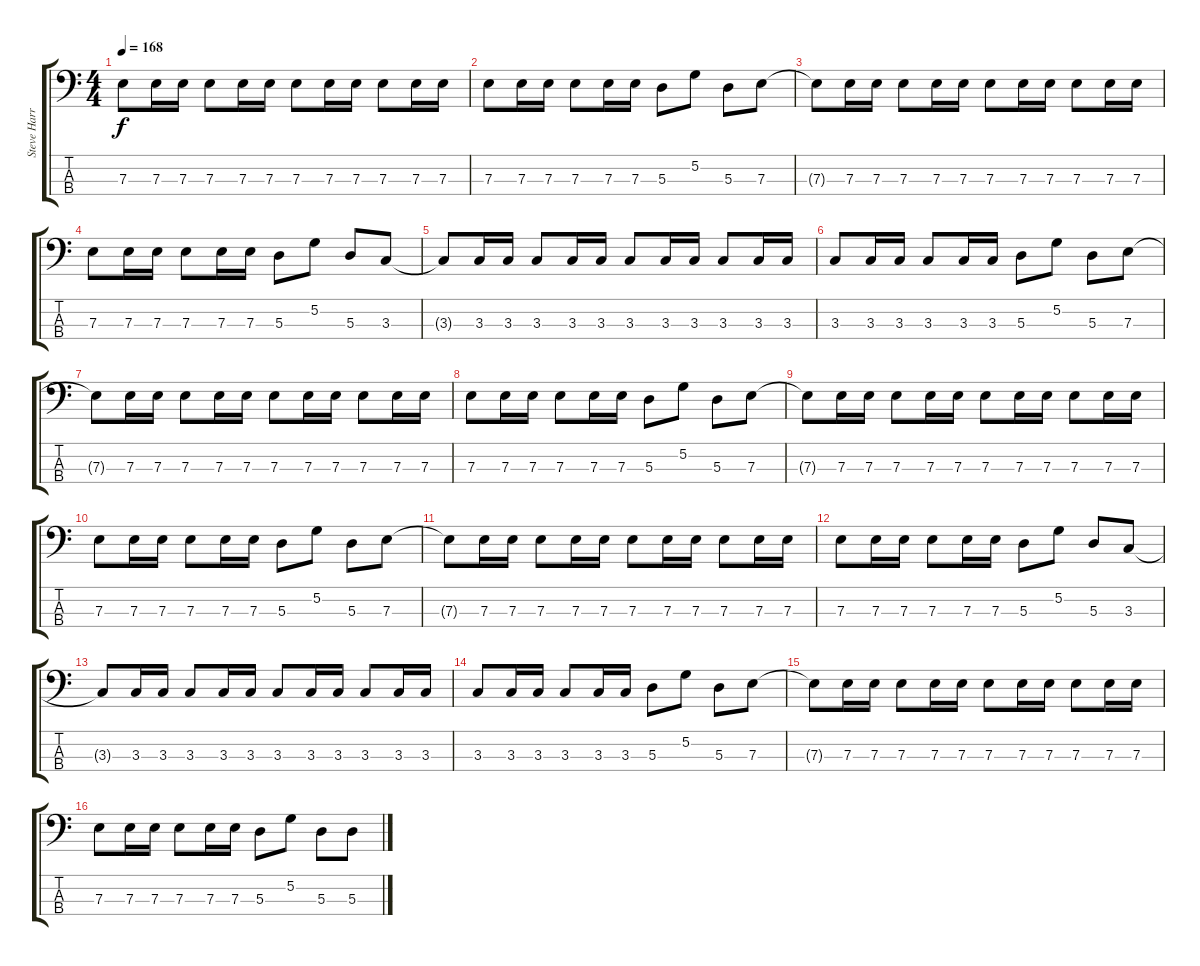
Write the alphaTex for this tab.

\track ("Steve Harris" "Steve Harr") {instrument electricbassfinger}
\staff {score tabs}
\tuning (G2 D2 A1 E1) {hide}
\ts (4 4)
\tempo 168
\clef f4
\ks c
7.3{t}.8{dy f} 7.3.16 7.3.16 7.3.8 7.3.16 7.3.16 7.3.8 7.3.16 7.3.16 7.3.8 7.3.16 7.3.16 |
7.3.8 7.3.16 7.3.16 7.3.8 7.3.16 7.3.16 5.3.8 5.2.8 5.3.8 7.3.8 |
7.3{t}.8 7.3.16 7.3.16 7.3.8 7.3.16 7.3.16 7.3.8 7.3.16 7.3.16 7.3.8 7.3.16 7.3.16 |
7.3.8 7.3.16 7.3.16 7.3.8 7.3.16 7.3.16 5.3.8 5.2.8 5.3.8 3.3.8 |
3.3{t}.8 3.3.16 3.3.16 3.3.8 3.3.16 3.3.16 3.3.8 3.3.16 3.3.16 3.3.8 3.3.16 3.3.16 |
3.3.8 3.3.16 3.3.16 3.3.8 3.3.16 3.3.16 5.3.8 5.2.8 5.3.8 7.3.8 |
7.3{t}.8 7.3.16 7.3.16 7.3.8 7.3.16 7.3.16 7.3.8 7.3.16 7.3.16 7.3.8 7.3.16 7.3.16 |
7.3.8 7.3.16 7.3.16 7.3.8 7.3.16 7.3.16 5.3.8 5.2.8 5.3.8 7.3.8 |
7.3{t}.8 7.3.16 7.3.16 7.3.8 7.3.16 7.3.16 7.3.8 7.3.16 7.3.16 7.3.8 7.3.16 7.3.16 |
7.3.8 7.3.16 7.3.16 7.3.8 7.3.16 7.3.16 5.3.8 5.2.8 5.3.8 7.3.8 |
7.3{t}.8 7.3.16 7.3.16 7.3.8 7.3.16 7.3.16 7.3.8 7.3.16 7.3.16 7.3.8 7.3.16 7.3.16 |
7.3.8 7.3.16 7.3.16 7.3.8 7.3.16 7.3.16 5.3.8 5.2.8 5.3.8 3.3.8 |
3.3{t}.8 3.3.16 3.3.16 3.3.8 3.3.16 3.3.16 3.3.8 3.3.16 3.3.16 3.3.8 3.3.16 3.3.16 |
3.3.8 3.3.16 3.3.16 3.3.8 3.3.16 3.3.16 5.3.8 5.2.8 5.3.8 7.3.8 |
7.3{t}.8 7.3.16 7.3.16 7.3.8 7.3.16 7.3.16 7.3.8 7.3.16 7.3.16 7.3.8 7.3.16 7.3.16 |
7.3.8 7.3.16 7.3.16 7.3.8 7.3.16 7.3.16 5.3.8 5.2.8 5.3.8 5.3.8
